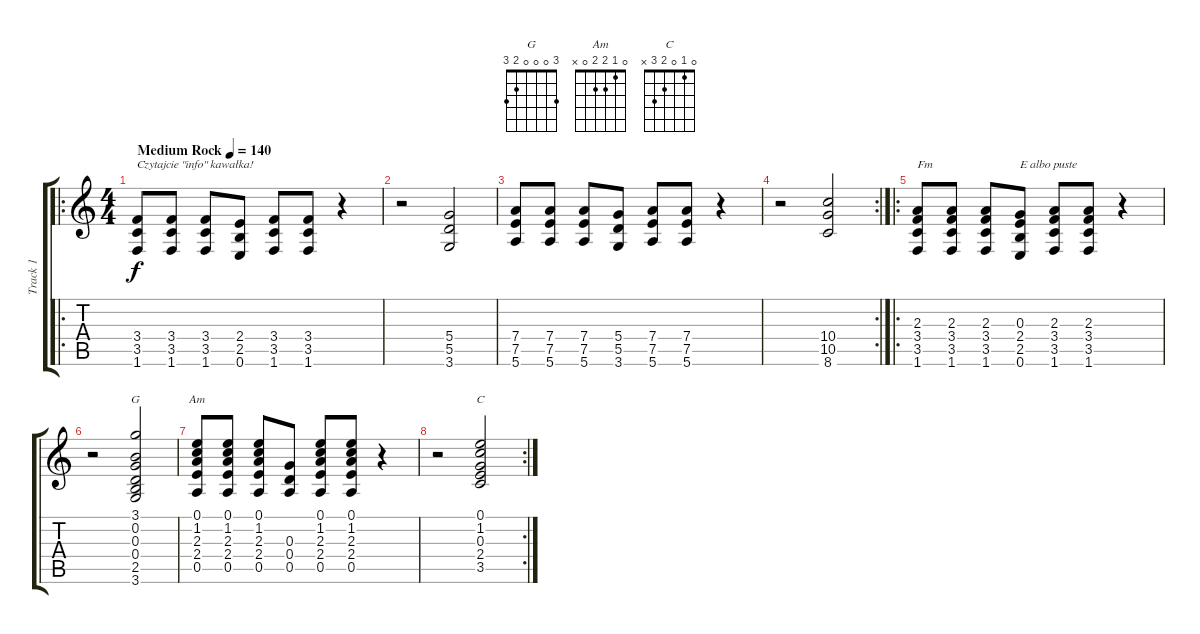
\track ("Track 1" "Track 1") {instrument overdrivenguitar}
\staff {score tabs}
\tuning (E4 B3 G3 D3 A2 E2) {hide}
\chord ("G" 3 0 0 0 2 3)
\chord ("Am" 0 1 2 2 0 x)
\chord ("C" 0 1 0 2 3 x)
\ro
\ts (4 4)
\tempo (140 "Medium Rock")
\clef g2
\ks c
(3.4 3.5 1.6).8{txt "Czytajcie \"info\" kawałka!" dy f instrument overdrivenguitar} (3.4 3.5 1.6).8 (3.4 3.5 1.6).8 (2.4 2.5 0.6).8 (3.4 3.5 1.6).8 (3.4 3.5 1.6).8 r.4 |
r.2 (5.4 5.5 3.6).2 |
(7.4 7.5 5.6).8 (7.4 7.5 5.6).8 (7.4 7.5 5.6).8 (5.4 5.5 3.6).8 (7.4 7.5 5.6).8 (7.4 7.5 5.6).8 r.4 |
\rc 2
r.2 (10.4 10.5 8.6).2 |
\ro
(2.3 3.4 3.5 1.6).8{txt "Fm" instrument acousticguitarsteel} (2.3 3.4 3.5 1.6).8 (2.3 3.4 3.5 1.6).8 (0.3 2.4 2.5 0.6).8{txt "E albo puste"} (2.3 3.4 3.5 1.6).8 (2.3 3.4 3.5 1.6).8 r.4 |
r.2 (3.1 0.2 0.3 0.4 2.5 3.6).2{ch "G"} |
(0.1 1.2 2.3 2.4 0.5).8{ch "Am"} (0.1 1.2 2.3 2.4 0.5).8 (0.1 1.2 2.3 2.4 0.5).8 (0.3 0.4 0.5).8 (0.1 1.2 2.3 2.4 0.5).8 (0.1 1.2 2.3 2.4 0.5).8 r.4 |
\rc 2
r.2 (0.1 1.2 0.3 2.4 3.5).2{ch "C"}
